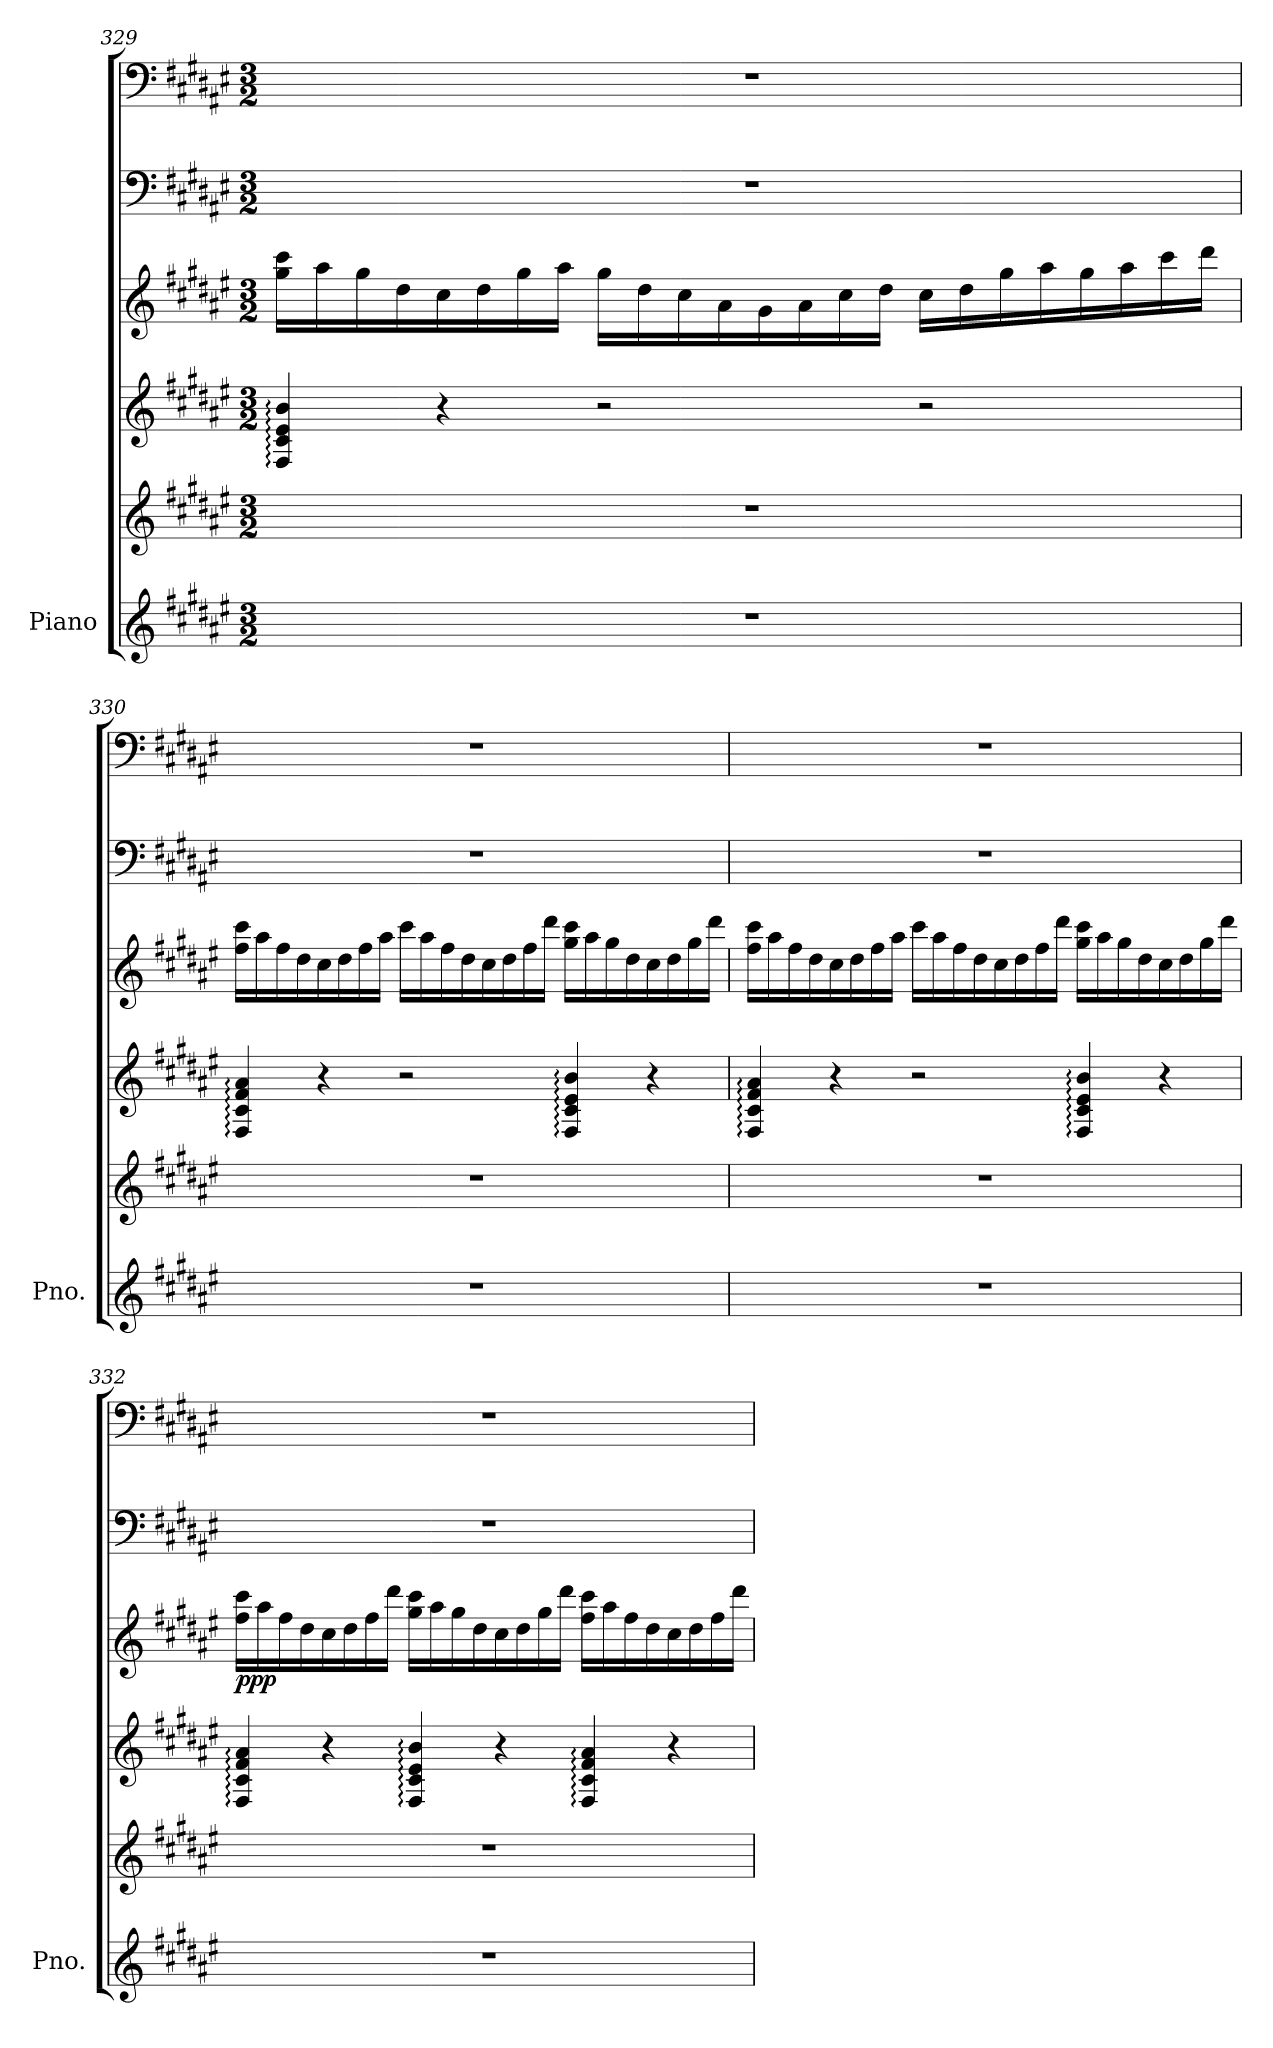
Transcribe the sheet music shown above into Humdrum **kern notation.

**kern	**kern	**kern	**kern	**kern	**kern	**dynam
*part1	*part1	*part1	*part1	*part1	*part1	*part1
*staff6	*staff5	*staff4	*staff3	*staff2	*staff1	*staff1/2/3/4/5/6
*I"Piano	*	*	*	*	*	*
*I'Pno.	*	*	*	*	*	*
!!LO:PB:g=z
*clefG2	*clefG2	*clefG2	*clefG2	*clefF4	*clefF4	*
*k[f#c#g#d#a#e#]	*k[f#c#g#d#a#e#]	*k[f#c#g#d#a#e#]	*k[f#c#g#d#a#e#]	*k[f#c#g#d#a#e#]	*k[f#c#g#d#a#e#]	*
*M3/2	*M3/2	*M3/2	*M3/2	*M3/2	*M3/2	*
=329	=329	=329	=329	=329	=329	=329
1.r	1.r	4F#/: 4c#/: 4e#/: 4b/:	16gg#\ 16ccc#\LL	1.r	1.r	.
.	.	.	16aa#\	.	.	.
.	.	.	16gg#\	.	.	.
.	.	.	16dd#\	.	.	.
.	.	4r	16cc#\	.	.	.
.	.	.	16dd#\	.	.	.
.	.	.	16gg#\	.	.	.
.	.	.	16aa#\JJ	.	.	.
.	.	2r	16gg#\LL	.	.	.
.	.	.	16dd#\	.	.	.
.	.	.	16cc#\	.	.	.
.	.	.	16a#\	.	.	.
.	.	.	16g#\	.	.	.
.	.	.	16a#\	.	.	.
.	.	.	16cc#\	.	.	.
.	.	.	16dd#\JJ	.	.	.
.	.	2r	16cc#\LL	.	.	.
.	.	.	16dd#\	.	.	.
.	.	.	16gg#\	.	.	.
.	.	.	16aa#\	.	.	.
.	.	.	16gg#\	.	.	.
.	.	.	16aa#\	.	.	.
.	.	.	16ccc#\	.	.	.
.	.	.	16ddd#\JJ	.	.	.
=330	=330	=330	=330	=330	=330	=330
1.r	1.r	4F#/: 4c#/: 4f#/: 4a#/:	16ff#\ 16ccc#\LL	1.r	1.r	.
.	.	.	16aa#\	.	.	.
.	.	.	16ff#\	.	.	.
.	.	.	16dd#\	.	.	.
.	.	4r	16cc#\	.	.	.
.	.	.	16dd#\	.	.	.
.	.	.	16ff#\	.	.	.
.	.	.	16aa#\JJ	.	.	.
.	.	2r	16ccc#\LL	.	.	.
.	.	.	16aa#\	.	.	.
.	.	.	16ff#\	.	.	.
.	.	.	16dd#\	.	.	.
.	.	.	16cc#\	.	.	.
.	.	.	16dd#\	.	.	.
.	.	.	16ff#\	.	.	.
.	.	.	16ddd#\JJ	.	.	.
.	.	4F#/: 4c#/: 4e#/: 4b/:	16gg#\ 16ccc#\LL	.	.	.
.	.	.	16aa#\	.	.	.
.	.	.	16gg#\	.	.	.
.	.	.	16dd#\	.	.	.
.	.	4r	16cc#\	.	.	.
.	.	.	16dd#\	.	.	.
.	.	.	16gg#\	.	.	.
.	.	.	16ddd#\JJ	.	.	.
!!LO:LB:g=z
=331	=331	=331	=331	=331	=331	=331
1.r	1.r	4F#/: 4c#/: 4f#/: 4a#/:	16ff#\ 16ccc#\LL	1.r	1.r	.
.	.	.	16aa#\	.	.	.
.	.	.	16ff#\	.	.	.
.	.	.	16dd#\	.	.	.
.	.	4r	16cc#\	.	.	.
.	.	.	16dd#\	.	.	.
.	.	.	16ff#\	.	.	.
.	.	.	16aa#\JJ	.	.	.
.	.	2r	16ccc#\LL	.	.	.
.	.	.	16aa#\	.	.	.
.	.	.	16ff#\	.	.	.
.	.	.	16dd#\	.	.	.
.	.	.	16cc#\	.	.	.
.	.	.	16dd#\	.	.	.
.	.	.	16ff#\	.	.	.
.	.	.	16ddd#\JJ	.	.	.
.	.	4F#/: 4c#/: 4e#/: 4b/:	16gg#\ 16ccc#\LL	.	.	.
.	.	.	16aa#\	.	.	.
.	.	.	16gg#\	.	.	.
.	.	.	16dd#\	.	.	.
.	.	4r	16cc#\	.	.	.
.	.	.	16dd#\	.	.	.
.	.	.	16gg#\	.	.	.
.	.	.	16ddd#\JJ	.	.	.
=332	=332	=332	=332	=332	=332	=332
!	!	!	!	!	!	!LO:DY:b=3
1.r	1.r	4F#/: 4c#/: 4f#/: 4a#/:	16ff#\ 16ccc#\LL	1.r	1.r	ppp
.	.	.	16aa#\	.	.	.
.	.	.	16ff#\	.	.	.
.	.	.	16dd#\	.	.	.
.	.	4r	16cc#\	.	.	.
.	.	.	16dd#\	.	.	.
.	.	.	16ff#\	.	.	.
.	.	.	16ddd#\JJ	.	.	.
.	.	4F#/: 4c#/: 4e#/: 4b/:	16gg#\ 16ccc#\LL	.	.	.
.	.	.	16aa#\	.	.	.
.	.	.	16gg#\	.	.	.
.	.	.	16dd#\	.	.	.
.	.	4r	16cc#\	.	.	.
.	.	.	16dd#\	.	.	.
.	.	.	16gg#\	.	.	.
.	.	.	16ddd#\JJ	.	.	.
.	.	4F#/: 4c#/: 4f#/: 4a#/:	16ff#\ 16ccc#\LL	.	.	.
.	.	.	16aa#\	.	.	.
.	.	.	16ff#\	.	.	.
.	.	.	16dd#\	.	.	.
.	.	4r	16cc#\	.	.	.
.	.	.	16dd#\	.	.	.
.	.	.	16ff#\	.	.	.
.	.	.	16ddd#\JJ	.	.	.
=	=	=	=	=	=	=
*-	*-	*-	*-	*-	*-	*-
